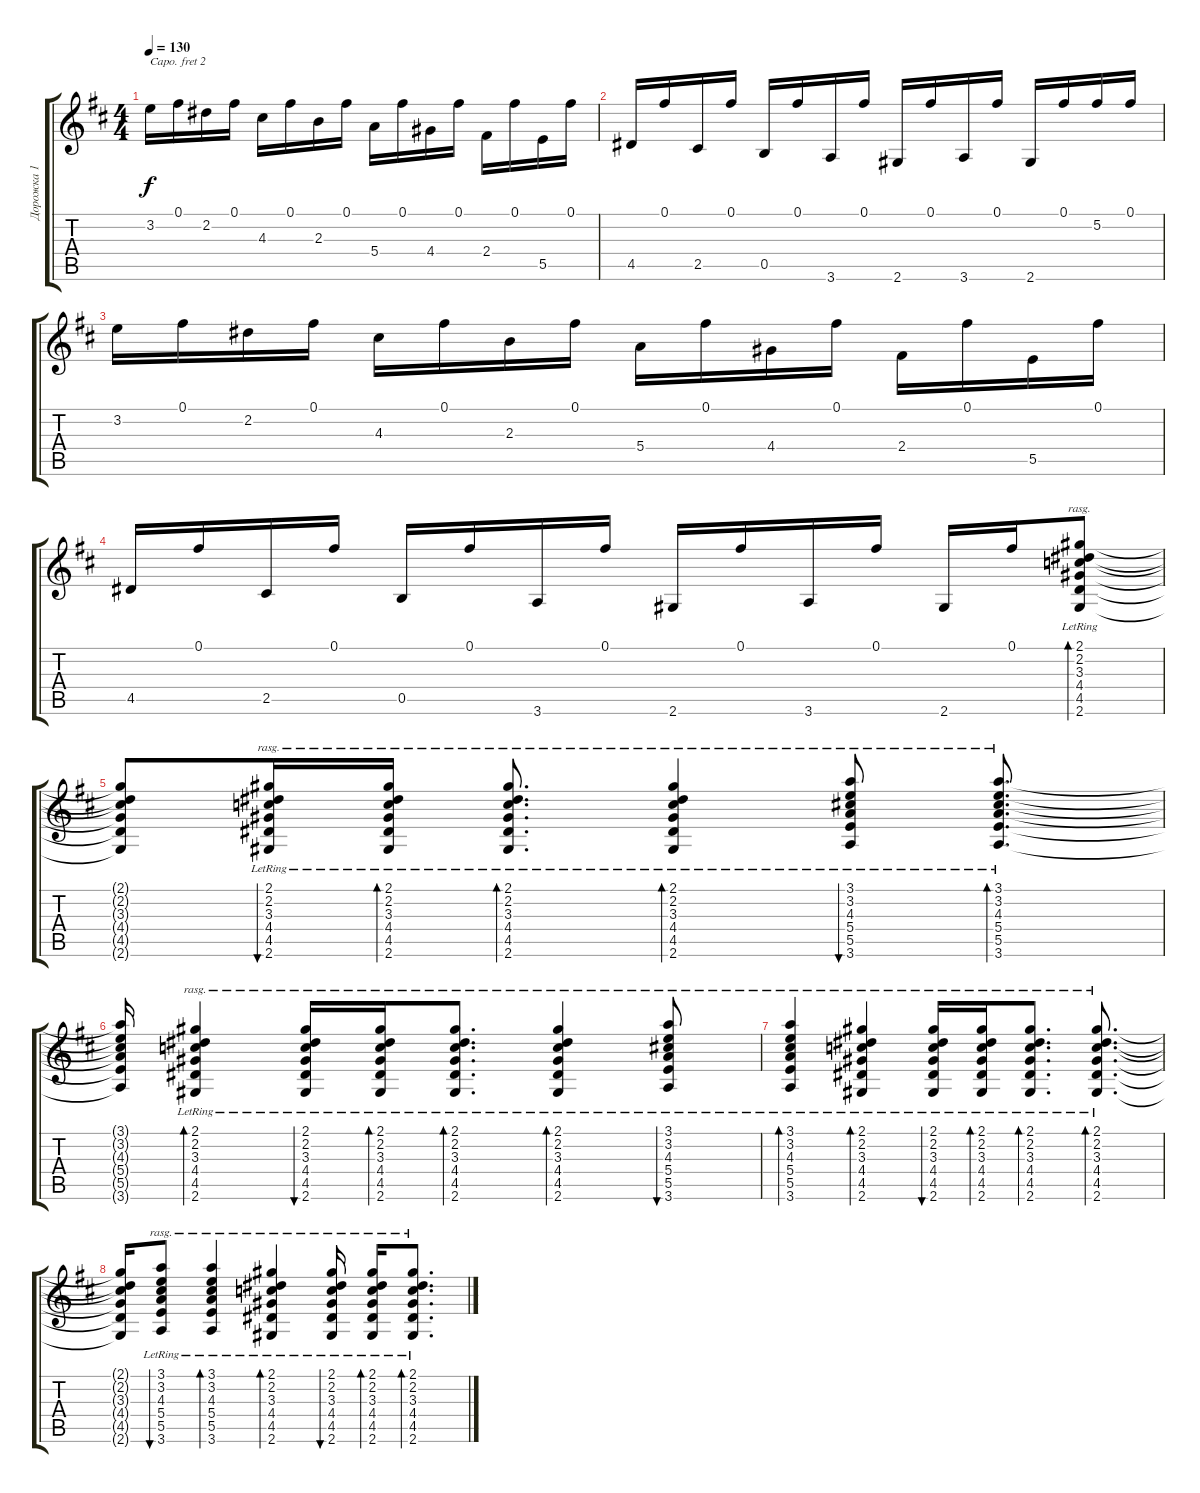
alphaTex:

\track ("Дорожка 1" "Дорожка 1") {instrument acousticguitarnylon}
\staff {score tabs}
\capo 2
\tuning (E4 B3 G3 D3 A2 E2) {hide}
\ts (4 4)
\tempo 130
\clef g2
\ks bminor
3.2.16{dy f} 0.1.16 2.2.16 0.1.16 4.3.16 0.1.16 2.3.16 0.1.16 5.4.16 0.1.16 4.4.16 0.1.16 2.4.16 0.1.16 5.5.16 0.1.16 |
4.5.16 0.1.16 2.5.16 0.1.16 0.5.16 0.1.16 3.6.16 0.1.16 2.6.16 0.1.16 3.6.16 0.1.16 2.6.16 0.1.16 5.2.16 0.1.16 |
3.2.16 0.1.16 2.2.16 0.1.16 4.3.16 0.1.16 2.3.16 0.1.16 5.4.16 0.1.16 4.4.16 0.1.16 2.4.16 0.1.16 5.5.16 0.1.16 |
4.5.16 0.1.16 2.5.16 0.1.16 0.5.16 0.1.16 3.6.16 0.1.16 2.6.16 0.1.16 3.6.16 0.1.16 2.6.16 0.1.16 (2.1{lr} 2.2{lr} 3.3{lr} 4.4{lr} 4.5{lr} 2.6{lr}).8{bd 120 rasg ii} |
(2.1{t} 2.2{t} 3.3{t} 4.4{t} 4.5{t} 2.6{t}).8 (2.1{lr} 2.2{lr} 3.3{lr} 4.4{lr} 4.5{lr} 2.6{lr}).16{bu 120 rasg ii} (2.1{lr} 2.2{lr} 3.3{lr} 4.4{lr} 4.5{lr} 2.6{lr}).16{bd 120 rasg ii} (2.1{lr} 2.2{lr} 3.3{lr} 4.4{lr} 4.5{lr} 2.6{lr}).8{d bd 120 rasg ii} (2.1{lr} 2.2{lr} 3.3{lr} 4.4{lr} 4.5{lr} 2.6{lr}).4{bd 120 rasg ii} (3.1{lr} 3.2{lr} 4.3{lr} 5.4{lr} 5.5{lr} 3.6{lr}).8{bu 120 rasg ii} (3.1{lr} 3.2{lr} 4.3{lr} 5.4{lr} 5.5{lr} 3.6{lr}).8{d bd 120 rasg ii} |
(3.1{t} 3.2{t} 4.3{t} 5.4{t} 5.5{t} 3.6{t}).16 (2.1{lr} 2.2{lr} 3.3{lr} 4.4{lr} 4.5{lr} 2.6{lr}).4{bd 120 rasg ii} (2.1{lr} 2.2{lr} 3.3{lr} 4.4{lr} 4.5{lr} 2.6{lr}).16{bu 120 rasg ii} (2.1{lr} 2.2{lr} 3.3{lr} 4.4{lr} 4.5{lr} 2.6{lr}).16{bd 120 rasg ii} (2.1{lr} 2.2{lr} 3.3{lr} 4.4{lr} 4.5{lr} 2.6{lr}).8{d bd 120 rasg ii} (2.1{lr} 2.2{lr} 3.3{lr} 4.4{lr} 4.5{lr} 2.6{lr}).4{bd 120 rasg ii} (3.1{lr} 3.2{lr} 4.3{lr} 5.4{lr} 5.5{lr} 3.6{lr}).8{bu 120 rasg ii} |
(3.1{lr} 3.2{lr} 4.3{lr} 5.4{lr} 5.5{lr} 3.6{lr}).4{bd 120 rasg ii} (2.1{lr} 2.2{lr} 3.3{lr} 4.4{lr} 4.5{lr} 2.6{lr}).4{bd 120 rasg ii} (2.1{lr} 2.2{lr} 3.3{lr} 4.4{lr} 4.5{lr} 2.6{lr}).16{bu 120 rasg ii} (2.1{lr} 2.2{lr} 3.3{lr} 4.4{lr} 4.5{lr} 2.6{lr}).16{bd 120 rasg ii} (2.1{lr} 2.2{lr} 3.3{lr} 4.4{lr} 4.5{lr} 2.6{lr}).8{d bd 120 rasg ii} (2.1{lr} 2.2{lr} 3.3{lr} 4.4{lr} 4.5{lr} 2.6{lr}).8{d bd 120 rasg ii} |
(2.1{t} 2.2{t} 3.3{t} 4.4{t} 4.5{t} 2.6{t}).16 (3.1{lr} 3.2{lr} 4.3{lr} 5.4{lr} 5.5{lr} 3.6{lr}).8{bu 120 rasg ii} (3.1{lr} 3.2{lr} 4.3{lr} 5.4{lr} 5.5{lr} 3.6{lr}).4{bd 120 rasg ii} (2.1{lr} 2.2{lr} 3.3{lr} 4.4{lr} 4.5{lr} 2.6{lr}).4{bd 120 rasg ii} (2.1{lr} 2.2{lr} 3.3{lr} 4.4{lr} 4.5{lr} 2.6{lr}).16{bu 120 rasg ii} (2.1{lr} 2.2{lr} 3.3{lr} 4.4{lr} 4.5{lr} 2.6{lr}).16{bd 120 rasg ii} (2.1{lr} 2.2{lr} 3.3{lr} 4.4{lr} 4.5{lr} 2.6{lr}).8{d bd 120 rasg ii}
